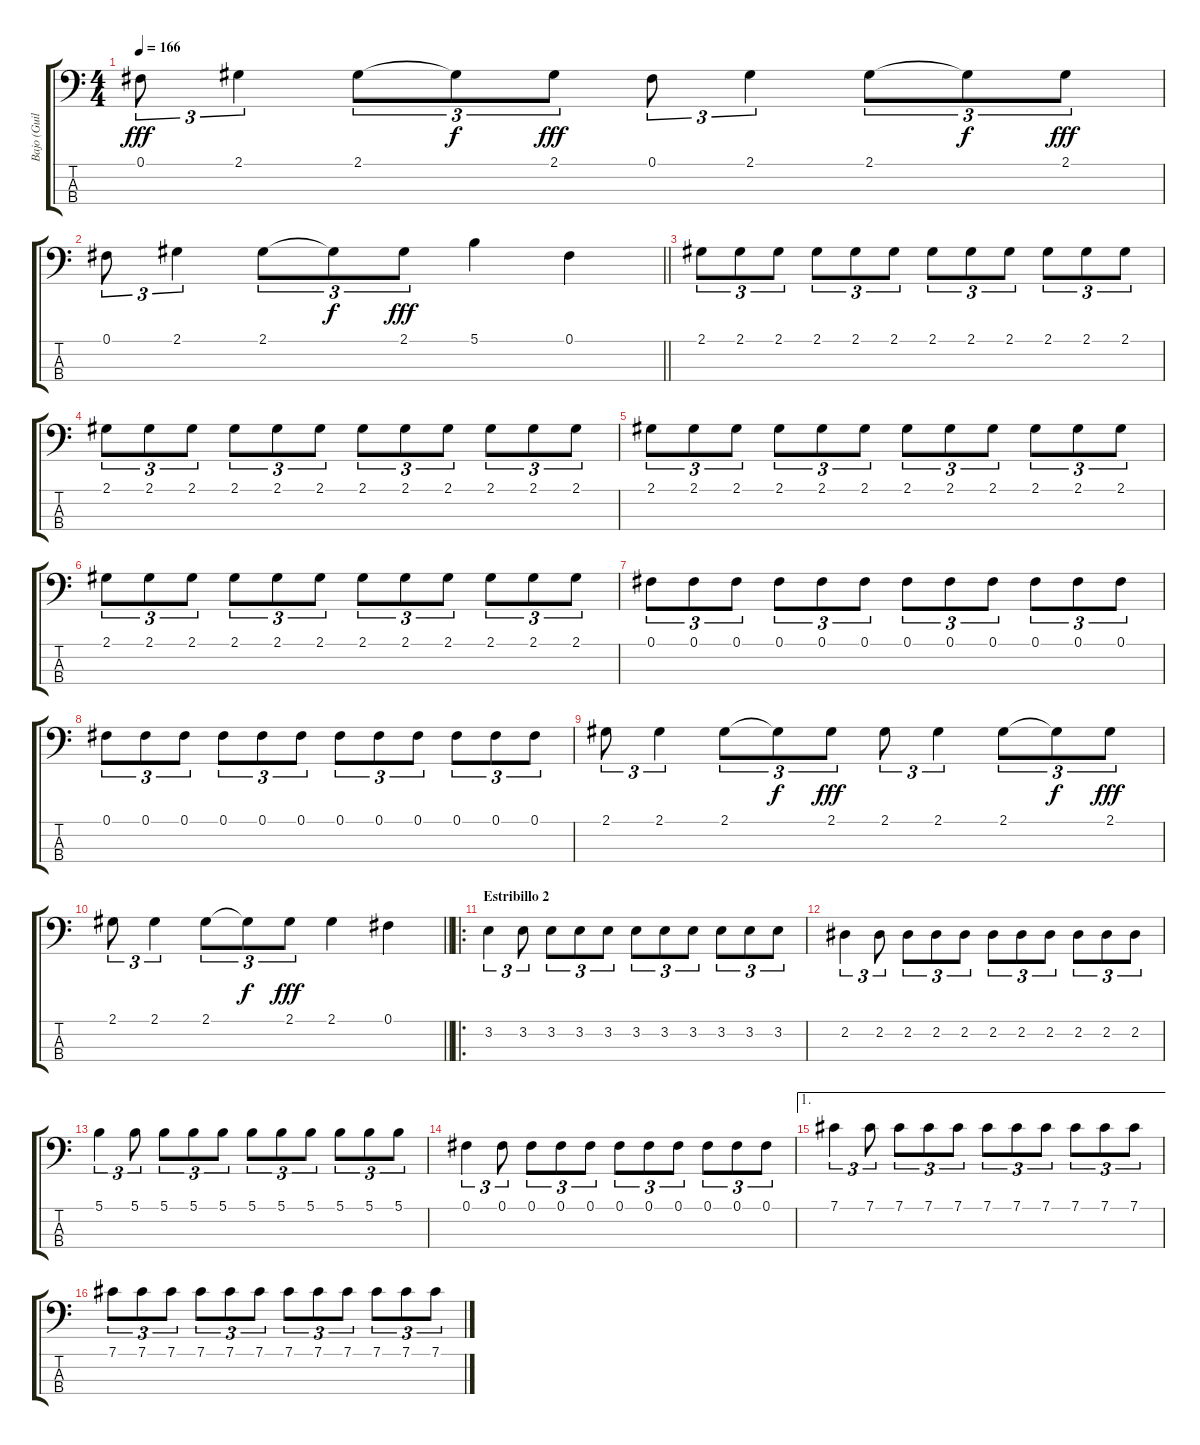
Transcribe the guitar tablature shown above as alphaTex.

\track ("Bajo (Guillermo Sánchez)" "Bajo (Guil") {instrument electricbassfinger}
\staff {score tabs}
\tuning (Gb2 Db2 Ab1 Eb1) {hide}
\ts (4 4)
\tempo 166
\clef f4
\ks c
0.1.8{tu (3 2) dy fff} 2.1.4{tu (3 2)} 2.1.8{tu (3 2)} 2.1{t}.8{tu (3 2) dy f} 2.1.8{tu (3 2) dy fff} 0.1.8{tu (3 2)} 2.1.4{tu (3 2)} 2.1.8{tu (3 2)} 2.1{t}.8{tu (3 2) dy f} 2.1.8{tu (3 2) dy fff} |
\barLineRight lightlight
0.1.8{tu (3 2)} 2.1.4{tu (3 2)} 2.1.8{tu (3 2)} 2.1{t}.8{tu (3 2) dy f} 2.1.8{tu (3 2) dy fff} 5.1.4 0.1.4 |
2.1.8{tu (3 2)} 2.1.8{tu (3 2)} 2.1.8{tu (3 2)} 2.1.8{tu (3 2)} 2.1.8{tu (3 2)} 2.1.8{tu (3 2)} 2.1.8{tu (3 2)} 2.1.8{tu (3 2)} 2.1.8{tu (3 2)} 2.1.8{tu (3 2)} 2.1.8{tu (3 2)} 2.1.8{tu (3 2)} |
2.1.8{tu (3 2)} 2.1.8{tu (3 2)} 2.1.8{tu (3 2)} 2.1.8{tu (3 2)} 2.1.8{tu (3 2)} 2.1.8{tu (3 2)} 2.1.8{tu (3 2)} 2.1.8{tu (3 2)} 2.1.8{tu (3 2)} 2.1.8{tu (3 2)} 2.1.8{tu (3 2)} 2.1.8{tu (3 2)} |
2.1.8{tu (3 2)} 2.1.8{tu (3 2)} 2.1.8{tu (3 2)} 2.1.8{tu (3 2)} 2.1.8{tu (3 2)} 2.1.8{tu (3 2)} 2.1.8{tu (3 2)} 2.1.8{tu (3 2)} 2.1.8{tu (3 2)} 2.1.8{tu (3 2)} 2.1.8{tu (3 2)} 2.1.8{tu (3 2)} |
2.1.8{tu (3 2)} 2.1.8{tu (3 2)} 2.1.8{tu (3 2)} 2.1.8{tu (3 2)} 2.1.8{tu (3 2)} 2.1.8{tu (3 2)} 2.1.8{tu (3 2)} 2.1.8{tu (3 2)} 2.1.8{tu (3 2)} 2.1.8{tu (3 2)} 2.1.8{tu (3 2)} 2.1.8{tu (3 2)} |
0.1.8{tu (3 2)} 0.1.8{tu (3 2)} 0.1.8{tu (3 2)} 0.1.8{tu (3 2)} 0.1.8{tu (3 2)} 0.1.8{tu (3 2)} 0.1.8{tu (3 2)} 0.1.8{tu (3 2)} 0.1.8{tu (3 2)} 0.1.8{tu (3 2)} 0.1.8{tu (3 2)} 0.1.8{tu (3 2)} |
0.1.8{tu (3 2)} 0.1.8{tu (3 2)} 0.1.8{tu (3 2)} 0.1.8{tu (3 2)} 0.1.8{tu (3 2)} 0.1.8{tu (3 2)} 0.1.8{tu (3 2)} 0.1.8{tu (3 2)} 0.1.8{tu (3 2)} 0.1.8{tu (3 2)} 0.1.8{tu (3 2)} 0.1.8{tu (3 2)} |
2.1.8{tu (3 2)} 2.1.4{tu (3 2)} 2.1.8{tu (3 2)} 2.1{t}.8{tu (3 2) dy f} 2.1.8{tu (3 2) dy fff} 2.1.8{tu (3 2)} 2.1.4{tu (3 2)} 2.1.8{tu (3 2)} 2.1{t}.8{tu (3 2) dy f} 2.1.8{tu (3 2) dy fff} |
\barLineRight lightlight
2.1.8{tu (3 2)} 2.1.4{tu (3 2)} 2.1.8{tu (3 2)} 2.1{t}.8{tu (3 2) dy f} 2.1.8{tu (3 2) dy fff} 2.1.4 0.1.4 |
\ro
\section ("" "Estribillo 2")
3.2.4{tu (3 2)} 3.2.8{tu (3 2)} 3.2.8{tu (3 2)} 3.2.8{tu (3 2)} 3.2.8{tu (3 2)} 3.2.8{tu (3 2)} 3.2.8{tu (3 2)} 3.2.8{tu (3 2)} 3.2.8{tu (3 2)} 3.2.8{tu (3 2)} 3.2.8{tu (3 2)} |
2.2.4{tu (3 2)} 2.2.8{tu (3 2)} 2.2.8{tu (3 2)} 2.2.8{tu (3 2)} 2.2.8{tu (3 2)} 2.2.8{tu (3 2)} 2.2.8{tu (3 2)} 2.2.8{tu (3 2)} 2.2.8{tu (3 2)} 2.2.8{tu (3 2)} 2.2.8{tu (3 2)} |
5.1.4{tu (3 2)} 5.1.8{tu (3 2)} 5.1.8{tu (3 2)} 5.1.8{tu (3 2)} 5.1.8{tu (3 2)} 5.1.8{tu (3 2)} 5.1.8{tu (3 2)} 5.1.8{tu (3 2)} 5.1.8{tu (3 2)} 5.1.8{tu (3 2)} 5.1.8{tu (3 2)} |
0.1.4{tu (3 2)} 0.1.8{tu (3 2)} 0.1.8{tu (3 2)} 0.1.8{tu (3 2)} 0.1.8{tu (3 2)} 0.1.8{tu (3 2)} 0.1.8{tu (3 2)} 0.1.8{tu (3 2)} 0.1.8{tu (3 2)} 0.1.8{tu (3 2)} 0.1.8{tu (3 2)} |
\ae 1
7.1.4{tu (3 2)} 7.1.8{tu (3 2)} 7.1.8{tu (3 2)} 7.1.8{tu (3 2)} 7.1.8{tu (3 2)} 7.1.8{tu (3 2)} 7.1.8{tu (3 2)} 7.1.8{tu (3 2)} 7.1.8{tu (3 2)} 7.1.8{tu (3 2)} 7.1.8{tu (3 2)} |
7.1.8{tu (3 2)} 7.1.8{tu (3 2)} 7.1.8{tu (3 2)} 7.1.8{tu (3 2)} 7.1.8{tu (3 2)} 7.1.8{tu (3 2)} 7.1.8{tu (3 2)} 7.1.8{tu (3 2)} 7.1.8{tu (3 2)} 7.1.8{tu (3 2)} 7.1.8{tu (3 2)} 7.1.8{tu (3 2)}
